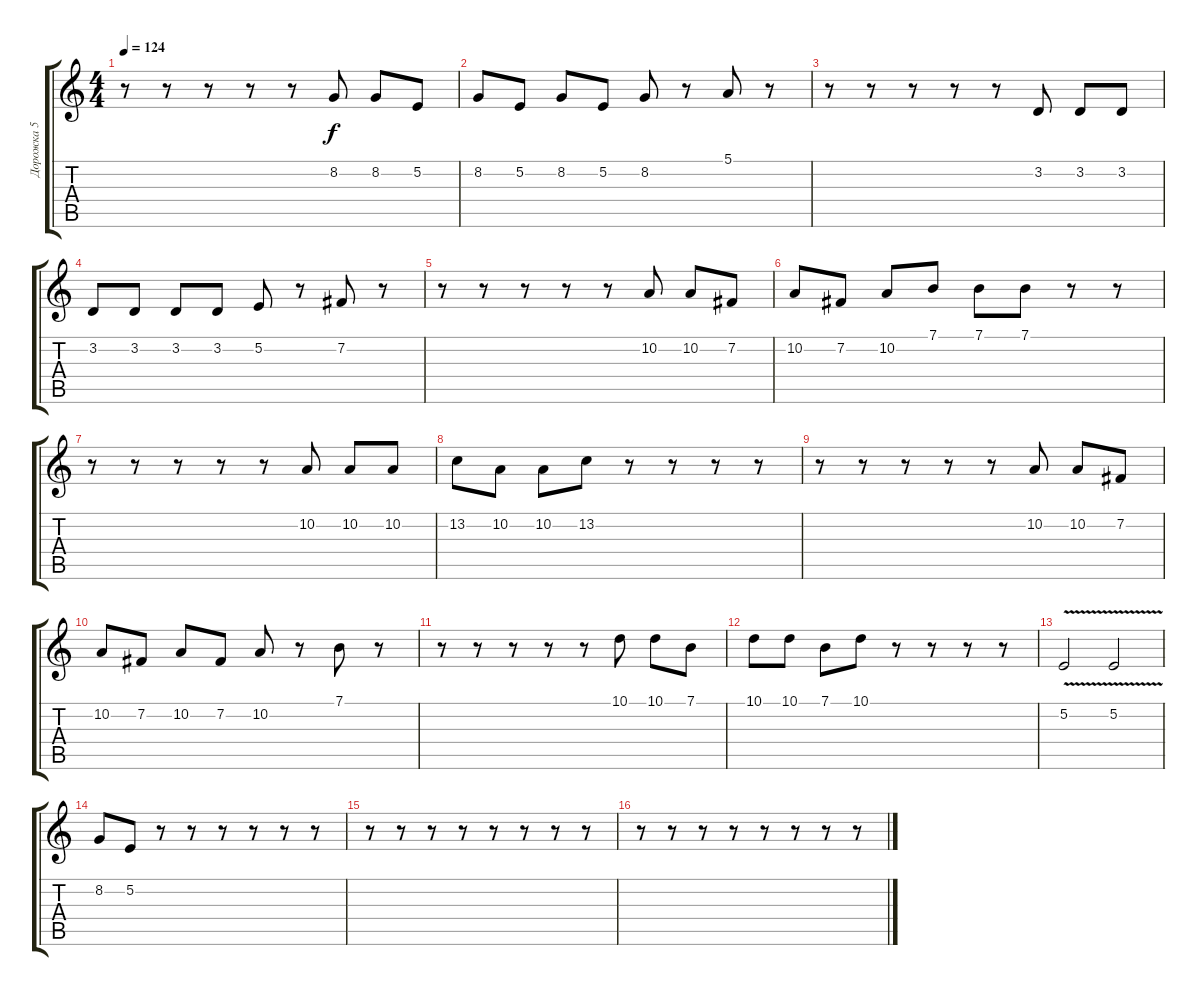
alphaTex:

\track ("Дорожка 5" "Дорожка 5") {instrument fx5brightness}
\staff {score tabs}
\tuning (E4 B3 G3 D3 A2 E2) {hide}
\ts (4 4)
\tempo 124
\clef g2
\ks c
r.8{dy f} r.8 r.8 r.8 r.8 8.2.8 8.2.8 5.2.8 |
8.2.8 5.2.8 8.2.8 5.2.8 8.2.8 r.8 5.1.8 r.8 |
r.8 r.8 r.8 r.8 r.8 3.2.8 3.2.8 3.2.8 |
3.2.8 3.2.8 3.2.8 3.2.8 5.2.8 r.8 7.2.8 r.8 |
r.8 r.8 r.8 r.8 r.8 10.2.8 10.2.8 7.2.8 |
10.2.8 7.2.8 10.2.8 7.1.8 7.1.8 7.1.8 r.8 r.8 |
r.8 r.8 r.8 r.8 r.8 10.2.8 10.2.8 10.2.8 |
13.2.8 10.2.8 10.2.8 13.2.8 r.8 r.8 r.8 r.8 |
r.8 r.8 r.8 r.8 r.8 10.2.8 10.2.8 7.2.8 |
10.2.8 7.2.8 10.2.8 7.2.8 10.2.8 r.8 7.1.8 r.8 |
r.8 r.8 r.8 r.8 r.8 10.1.8 10.1.8 7.1.8 |
10.1.8 10.1.8 7.1.8 10.1.8 r.8 r.8 r.8 r.8 |
5.2{v}.2 5.2{v}.2 |
8.2.8 5.2.8 r.8 r.8 r.8 r.8 r.8 r.8 |
r.8 r.8 r.8 r.8 r.8 r.8 r.8 r.8 |
r.8 r.8 r.8 r.8 r.8 r.8 r.8 r.8
